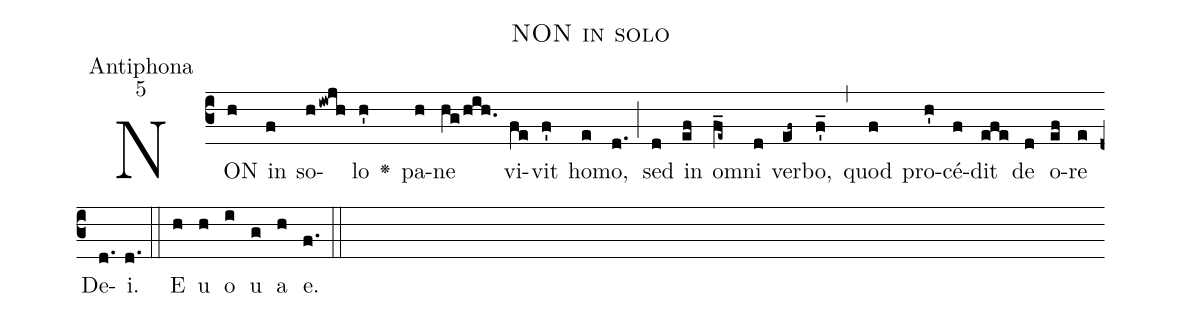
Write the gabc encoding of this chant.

name:NON in solo;
office-part:Antiphona;
mode:5;
%%
(c3)NON(h) in(f) so(hiwjh)lo(h') <v>\greheightstar</v>() pa(h)ne(hg/hih.) vi(fe)vit(f') ho(e)mo,(d.) (;) sed(d) in(ef) om(f_e~)ni(d) ver(ef~)bo,(f_') (,) quod(f) pro(h')cé(f)dit(efe) de(d) o(ef)re(e) De(d.)i.(d.) (::) E(h) u(h) o(i) u(g) a(h) e.(f.) (::)
